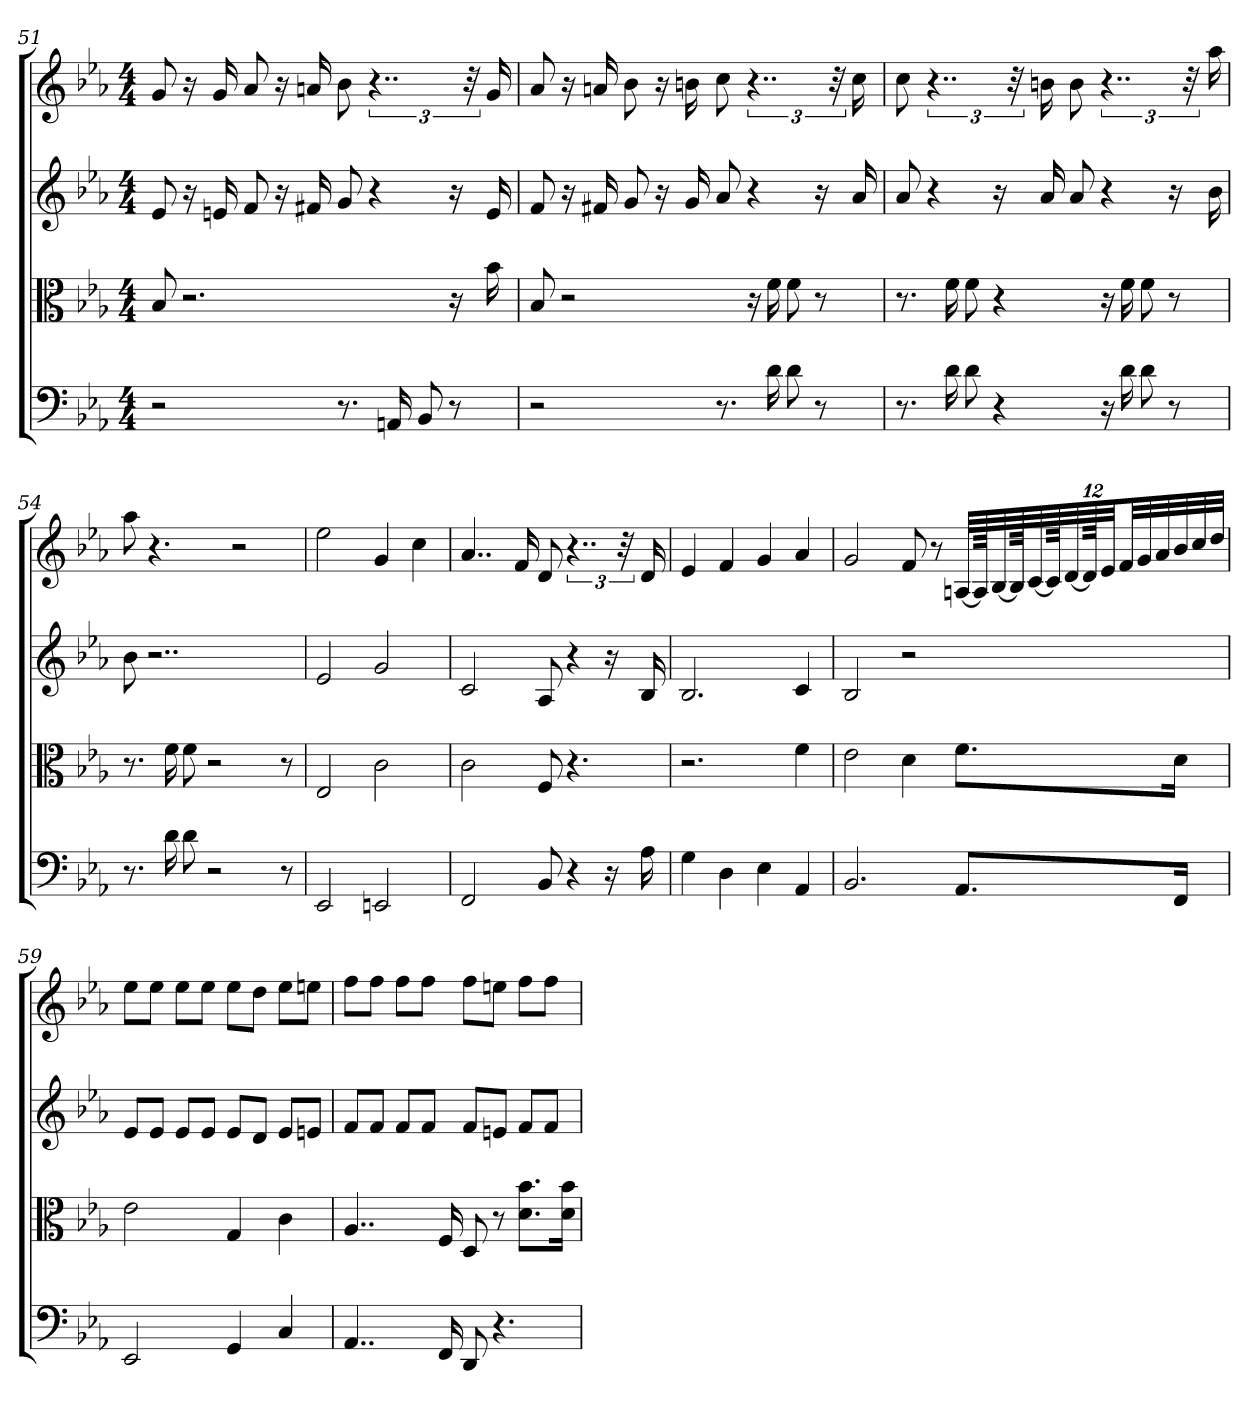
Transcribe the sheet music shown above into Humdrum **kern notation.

**kern	**kern	**kern	**kern
*part4	*part3	*part2	*part1
*staff4	*staff3	*staff2	*staff1
*clefF4	*clefC3	*	*
*k[b-e-a-]	*k[b-e-a-]	*k[b-e-a-]	*k[b-e-a-]
*E-:	*E-:	*E-:	*E-:
*M4/4	*M4/4	*M4/4	*M4/4
=51	=51	=51	=51
2r	8B-	8e-	8g
.	2.r	16r	16r
.	.	16en	16g
.	.	8f	8a-
.	.	16r	16r
.	.	16f#X	16an
8.r	.	8g	8b-
.	.	4r	6..r
16AAn	.	.	.
8BB-	.	.	.
8r	16r	16r	.
.	.	.	48r
.	16b-	16e	16g
=52	=52	=52	=52
2r	8B-	8f	8a-
.	2r	16r	16r
.	.	16f#X	16an
.	.	8g	8b-
.	.	16r	16r
.	.	16g	16bn
8.r	.	8a-	8cc
.	16r	4r	6..r
16d	16f	.	.
8d	8f	.	.
8r	8r	16r	.
.	.	.	48r
.	.	16a-	16cc
=53	=53	=53	=53
8.r	8.r	8a-	8cc
.	.	4r	6..r
16d	16f	.	.
8d	8f	.	.
4r	4r	16r	.
.	.	.	48r
.	.	16a-	16bn
.	.	8a-	8b
16r	16r	4r	6..r
16d	16f	.	.
8d	8f	.	.
8r	8r	16r	.
.	.	.	48r
.	.	16b-	16aa-
=54	=54	=54	=54
8.r	8.r	8b-	8aa-
.	.	2..r	4.r
16d	16f	.	.
8d	8f	.	.
2r	2r	.	.
.	.	.	2r
8r	8r	.	.
=55	=55	=55	=55
2EE-	2E-	2e-	2ee-
2EEn	2c	2g	4g
.	.	.	4cc
=56	=56	=56	=56
2FF	2c	2c	4..a-
.	.	.	16f
8BB-	8F	8A-	8d
4r	4.r	4r	6..r
16r	.	16r	.
.	.	.	48r
16A-	.	16B-	16d
=57	=57	=57	=57
4G	2.r	2.B-	4e-
4D	.	.	4f
4E-	.	.	4g
4AA-	4f	4c	4a-
=58	=58	=58	=58
2.BB-	2e-	2B-	2g
.	4d	2r	8f
.	.	.	8r
8.AA-/L	8.f\L	.	[48AnLLL
.	.	.	192AKK]
.	.	.	[48B-
.	.	.	192B-KK]
.	.	.	[48c
.	.	.	192cKK]
.	.	.	[48d
.	.	.	192dKK]
.	.	.	48e-JJ
.	.	.	48fLL
.	.	.	48g
.	.	.	48a-
16FF/Jk	16d\Jk	.	48b-
.	.	.	48cc
.	.	.	48ddJJJ
=59	=59	=59	=59
2EE-	2e-	8e-L	8ee-L
.	.	8e-J	8ee-J
.	.	8e-L	8ee-L
.	.	8e-J	8ee-J
4GG	4G	8e-L	8ee-L
.	.	8dJ	8ddJ
4C	4c	8e-L	8ee-L
.	.	8enJ	8eenJ
=60	=60	=60	=60
4..AA-	4..A-	8fL	8ffL
.	.	8fJ	8ffJ
.	.	8fL	8ffL
.	.	8fJ	8ffJ
16FF	16F	.	.
8DD	8D	8fL	8ffL
4.r	8r	8enJ	8eenJ
.	8.d\ 8.b-\L	8fL	8ffL
.	.	8fJ	8ffJ
.	16d\ 16b-\Jk	.	.
=	=	=	=
*-	*-	*-	*-
